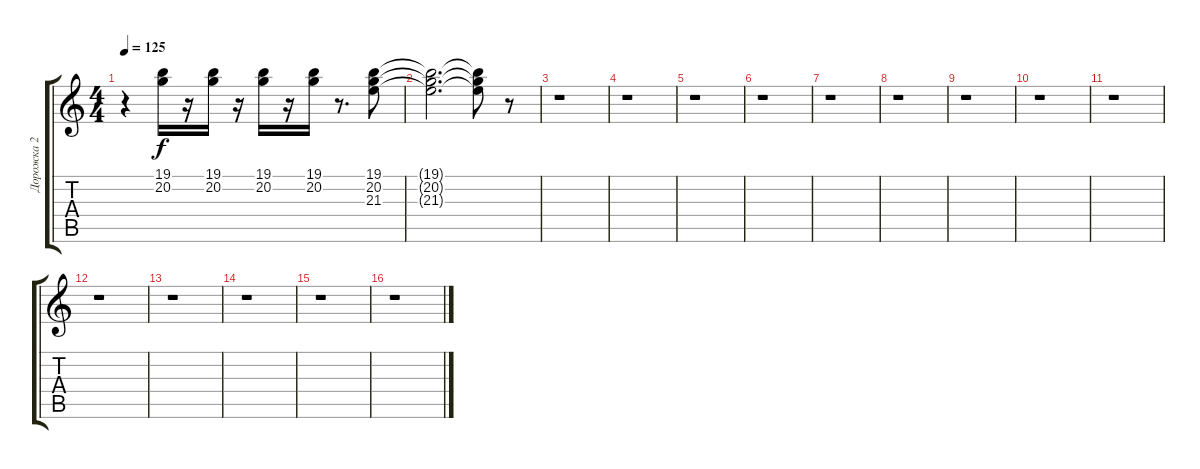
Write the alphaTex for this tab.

\track ("Дорожка 2" "Дорожка 2") {instrument rockorgan}
\staff {score tabs}
\tuning (E4 B3 G3 D3 A2 E2) {hide}
\ts (4 4)
\tempo 125
\clef g2
\ks c
r.4{dy f} (19.1 20.2).16 r.16 (19.1 20.2).16 r.16 (19.1 20.2).16 r.16 (19.1 20.2).16 r.8{d} (19.1 20.2 21.3).8 |
(19.1{t} 20.2{t} 21.3{t}).2{d} (19.1{t} 20.2{t} 21.3{t}).8 r.8 |
r.1 |
r.1 |
r.1 |
r.1 |
r.1 |
r.1 |
r.1 |
r.1 |
r.1 |
r.1 |
r.1 |
r.1 |
r.1 |
r.1
